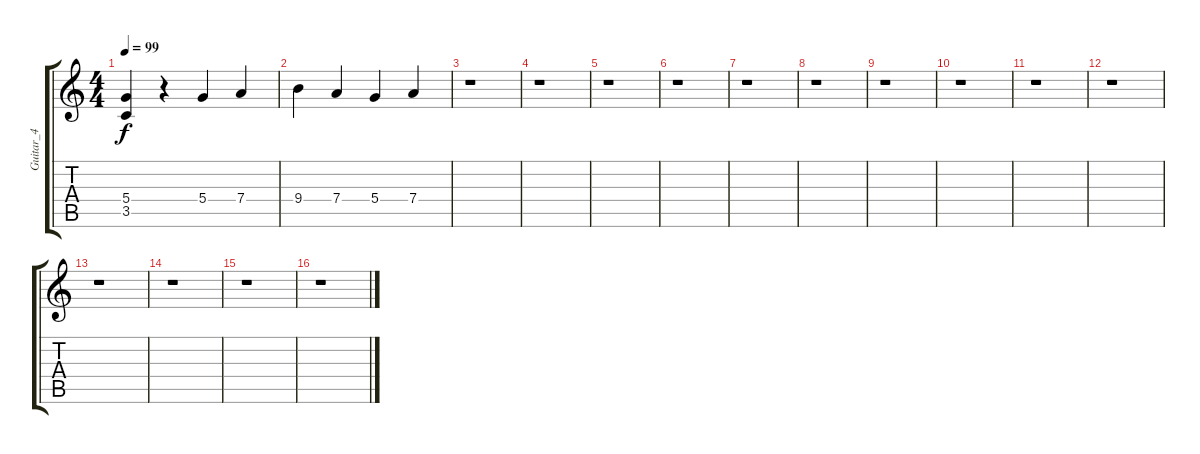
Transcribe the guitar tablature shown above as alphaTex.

\track ("Guitar_4" "Guitar_4") {instrument electricguitarjazz}
\staff {score tabs}
\tuning (E4 B3 G3 D3 A2 E2) {hide}
\ts (4 4)
\tempo 99
\clef g2
\ks c
(5.4 3.5).4{dy f} r.4 5.4.4 7.4.4 |
9.4.4 7.4.4 5.4.4 7.4.4 |
r.1 |
r.1 |
r.1 |
r.1 |
r.1 |
r.1 |
r.1 |
r.1 |
r.1 |
r.1 |
r.1 |
r.1 |
r.1 |
r.1
